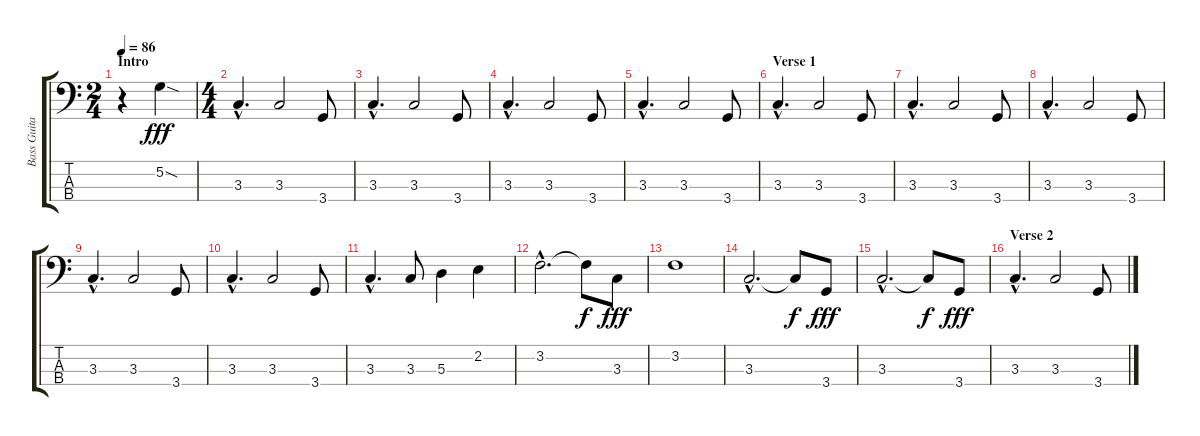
\track ("Bass Guitar (Ritchie)" "Bass Guita") {instrument electricbasspick}
\staff {score tabs}
\tuning (G2 D2 A1 E1) {hide}
\ts (2 4)
\section ("" "Intro")
\tempo 86
\clef f4
\ks c
r.4{dy fff instrument electricbasspick} 5.2{sod}.4 |
\ts (4 4)
3.3{hac}.4{d} 3.3.2 3.4.8 |
3.3{hac}.4{d} 3.3.2 3.4.8 |
3.3{hac}.4{d} 3.3.2 3.4.8 |
3.3{hac}.4{d} 3.3.2 3.4.8 |
\section ("" "Verse 1")
3.3{hac}.4{d} 3.3.2 3.4.8 |
3.3{hac}.4{d} 3.3.2 3.4.8 |
3.3{hac}.4{d} 3.3.2 3.4.8 |
3.3{hac}.4{d} 3.3.2 3.4.8 |
3.3{hac}.4{d} 3.3.2 3.4.8 |
3.3{hac}.4{d} 3.3.8 5.3.4 2.2.4 |
3.2{hac}.2{d} 3.2{t}.8{dy f} 3.3.8{dy fff} |
3.2.1 |
3.3{hac}.2{d} 3.3{t}.8{dy f} 3.4.8{dy fff} |
3.3{hac}.2{d} 3.3{t}.8{dy f} 3.4.8{dy fff} |
\section ("" "Verse 2")
3.3{hac}.4{d} 3.3.2 3.4.8
